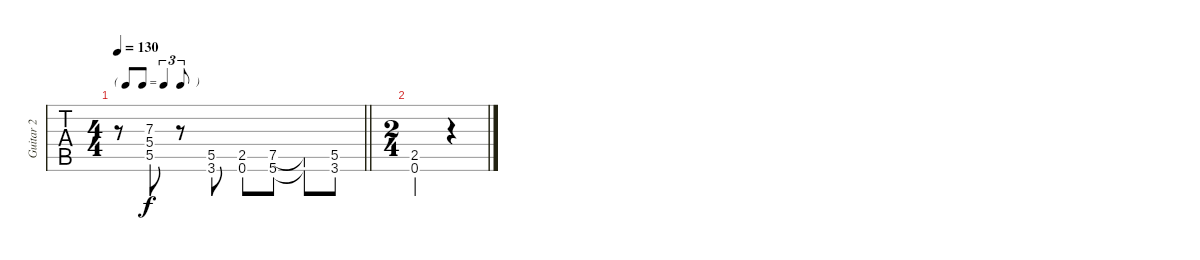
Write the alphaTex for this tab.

\track ("Guitar 2" "Guitar 2") {instrument distortionguitar}
\staff {tabs}
\tuning (E4 B3 G3 D3 A2 E2) {hide}
\ts (4 4)
\tf triplet8th
\tempo 130
\clef g2
\barLineRight lightlight
\ks c
r.8{dy f} (7.3 5.4 5.5).8 r.8 (5.5 3.6).8 (2.5 0.6).8 (7.5 5.6).8 (7.5{t} 5.6{t}).8 (5.5 3.6).8 |
\ts (2 4)
(2.5 0.6).4 r.4
